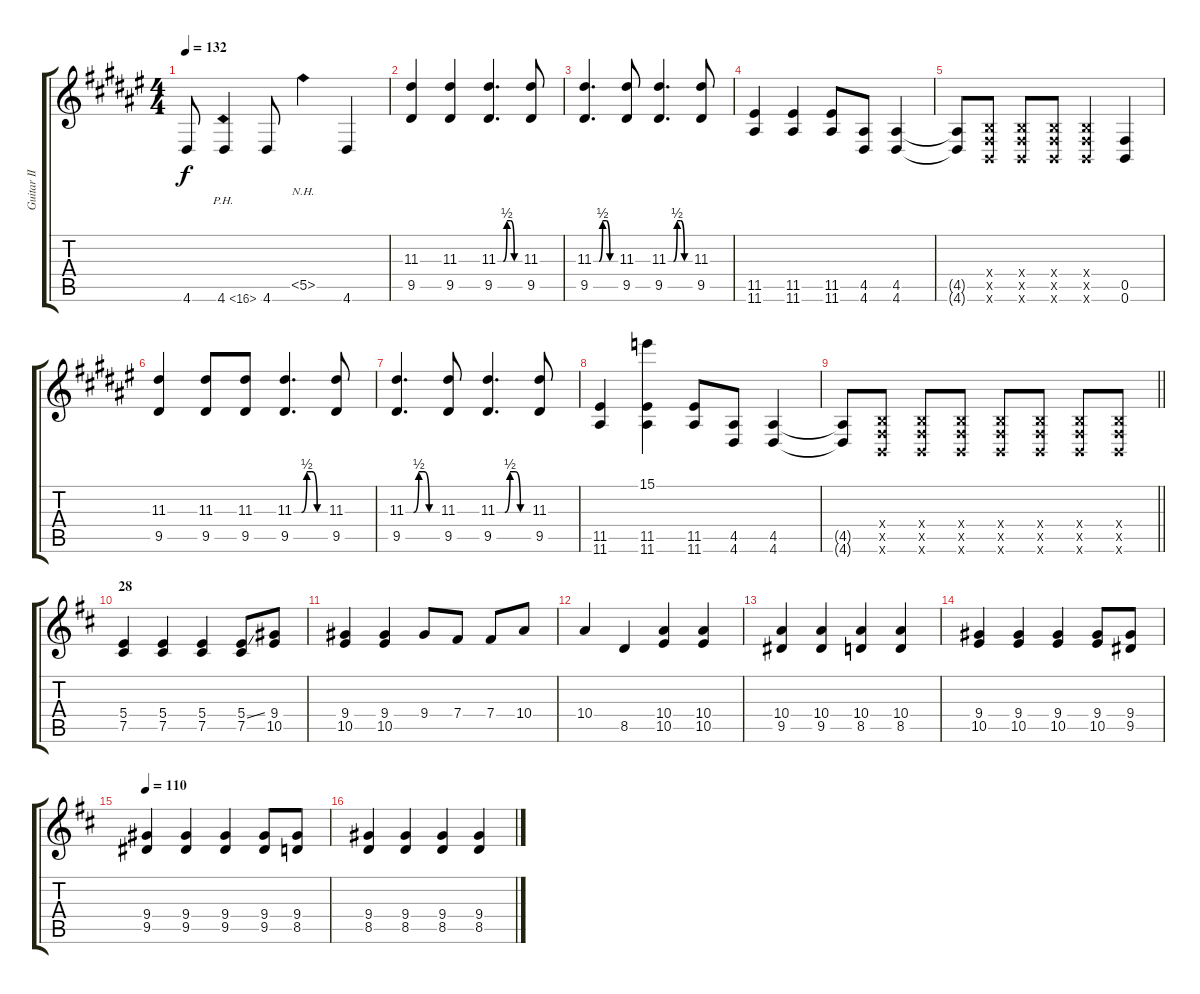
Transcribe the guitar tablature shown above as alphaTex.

\track ("Guitar II" "Guitar II") {instrument distortionguitar}
\staff {score tabs}
\tuning (Db4 Ab3 E3 B2 Gb2 B1) {hide}
\ts (4 4)
\tempo 132
\clef g2
\ks d#minor
4.6{t}.8{dy f} 4.6{ph 12}.4 4.6.8 5.5{nh}.4 4.6.4 |
(11.3 9.5).4 (11.3 9.5).4 (11.3{be (custom 0 0 15 0 25 2 35 2 45 0 60 0)} 9.5).4{d} (11.3 9.5).8 |
(11.3{be (custom 0 0 15 0 25 2 35 2 45 0 60 0)} 9.5).4{d} (11.3 9.5).8 (11.3{be (custom 0 0 15 0 25 2 35 2 45 0 60 0)} 9.5).4{d} (11.3 9.5).8 |
(11.5 11.6).4 (11.5 11.6).4 (11.5 11.6).8 (4.5 4.6).8 (4.5 4.6).4 |
(4.5{t} 4.6{t}).8 (0.4{x} 0.5{x} 0.6{x}).8 (0.4{x} 0.5{x} 0.6{x}).8 (0.4{x} 0.5{x} 0.6{x}).8 (0.4{x} 0.5{x} 0.6{x}).4 (0.5 0.6).4 |
(11.3 9.5).4 (11.3 9.5).8 (11.3 9.5).8 (11.3{be (custom 0 0 15 0 25 2 35 2 45 0 60 0)} 9.5).4{d} (11.3 9.5).8 |
(11.3{be (custom 0 0 15 0 25 2 35 2 45 0 60 0)} 9.5).4{d} (11.3 9.5).8 (11.3{be (custom 0 0 15 0 25 2 35 2 45 0 60 0)} 9.5).4{d} (11.3 9.5).8 |
(11.5 11.6).4 (15.1 11.5 11.6).4 (11.5 11.6).8 (4.5 4.6).8 (4.5 4.6).4 |
\barLineRight lightlight
(4.5{t} 4.6{t}).8 (0.4{x} 0.5{x} 0.6{x}).8 (0.4{x} 0.5{x} 0.6{x}).8 (0.4{x} 0.5{x} 0.6{x}).8 (0.4{x} 0.5{x} 0.6{x}).8 (0.4{x} 0.5{x} 0.6{x}).8 (0.4{x} 0.5{x} 0.6{x}).8 (0.4{x} 0.5{x} 0.6{x}).8 |
\section ("" "28")
\ks bminor
(5.4 7.5).4 (5.4 7.5).4 (5.4 7.5).4 (5.4{ss} 7.5).8 (9.4 10.5).8 |
(9.4 10.5).4 (9.4 10.5).4 9.4.8 7.4.8 7.4.8 10.4.8 |
10.4.4 8.5.4 (10.4 10.5).4 (10.4 10.5).4 |
(10.4 9.5).4 (10.4 9.5).4 (10.4 8.5).4 (10.4 8.5).4 |
(9.4 10.5).4 (9.4 10.5).4 (9.4 10.5).4 (9.4 10.5).8 (9.4 9.5).8 |
\tempo 110
(9.4 9.5).4 (9.4 9.5).4 (9.4 9.5).4 (9.4 9.5).8 (9.4 8.5).8 |
(9.4 8.5).4 (9.4 8.5).4 (9.4 8.5).4 (9.4 8.5).4
